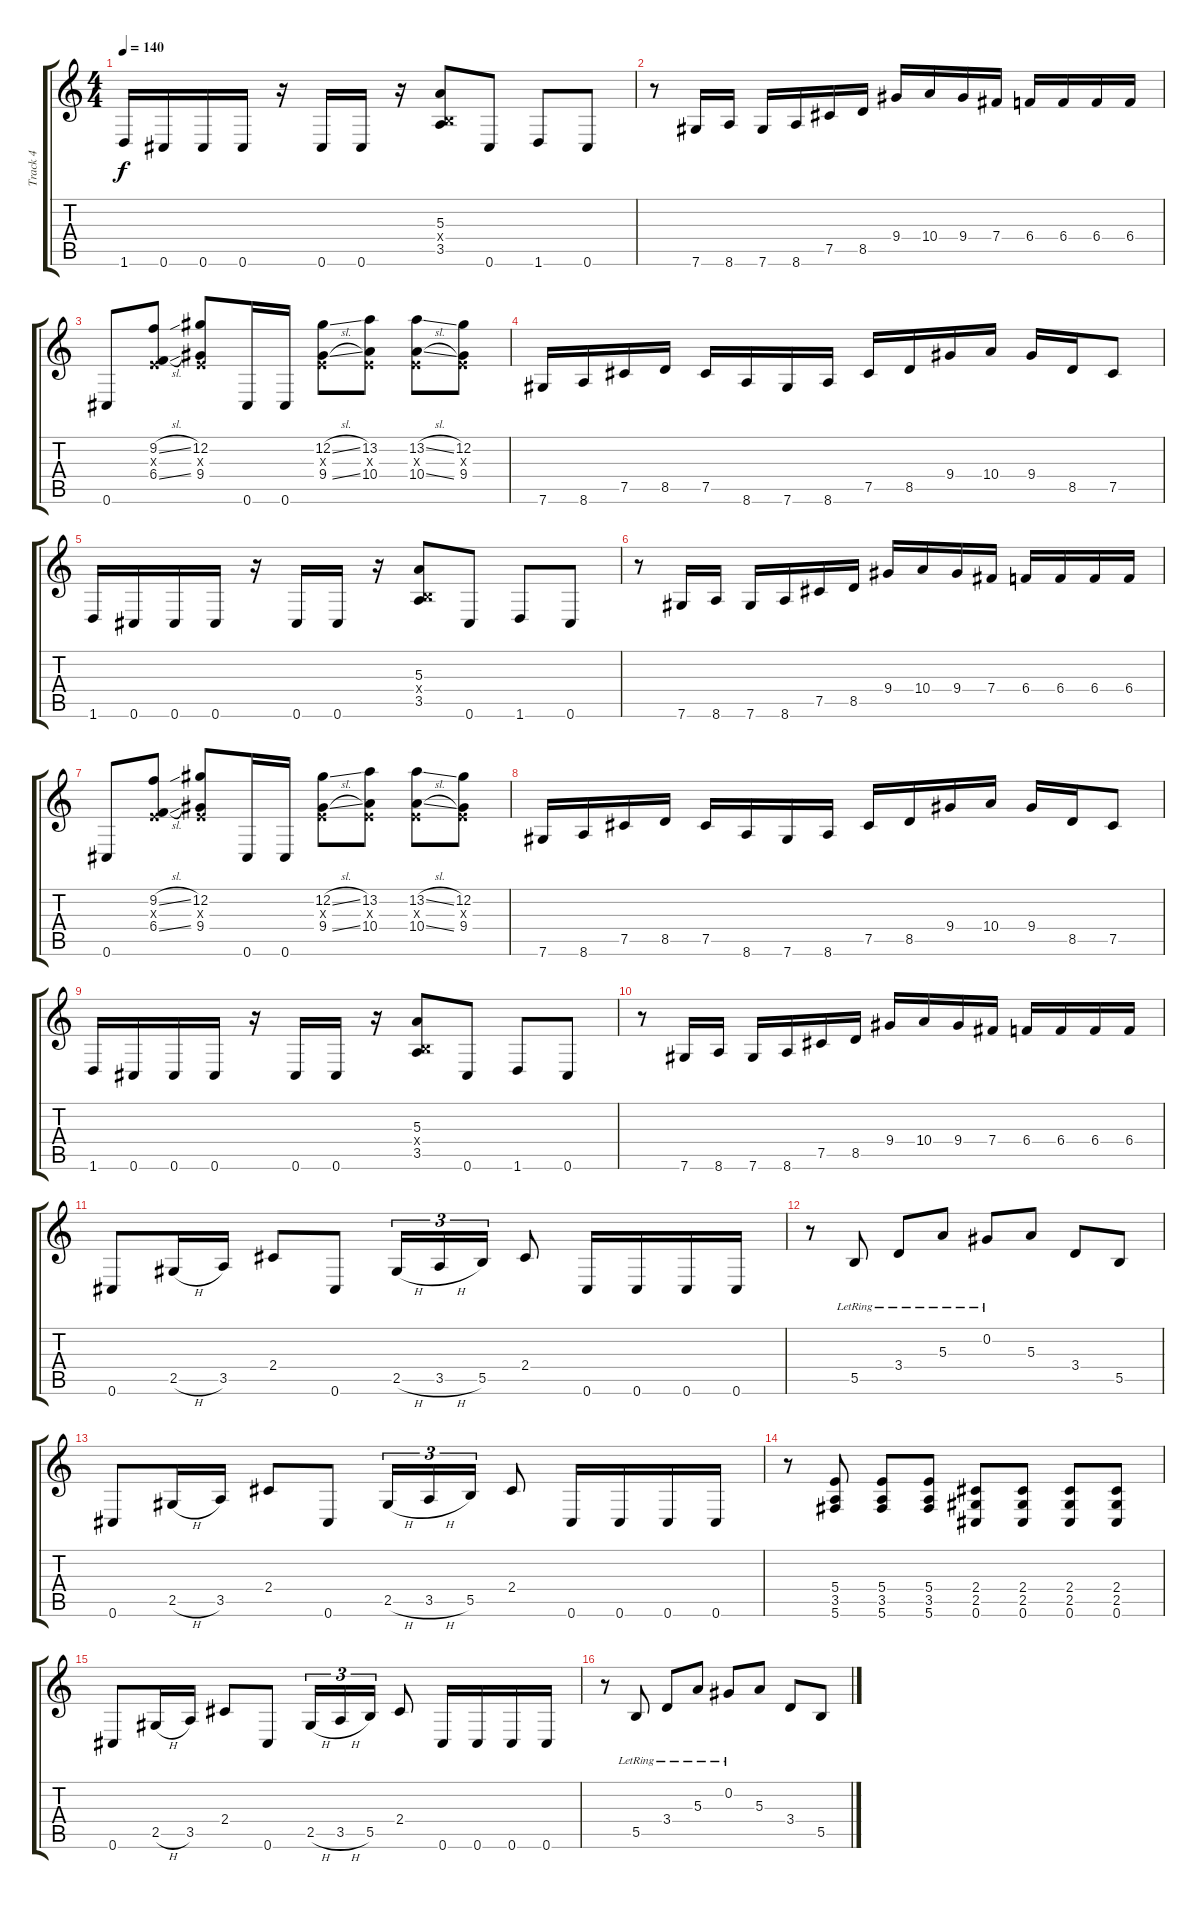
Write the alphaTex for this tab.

\track ("Track 4" "Track 4") {instrument distortionguitar}
\staff {score tabs}
\tuning (Db4 Ab3 E3 B2 Gb2 Db2) {hide}
\ts (4 4)
\tempo 140
\clef g2
\ks c
1.6.16{dy f} 0.6.16 0.6.16 0.6.16 r.16 0.6.16 0.6.16 r.16 (5.3 0.4{x} 3.5).8 0.6.8 1.6.8 0.6.8 |
r.8 7.6.16 8.6.16 7.6.16 8.6.16 7.5.16 8.5.16 9.4.16 10.4.16 9.4.16 7.4.16 6.4.16 6.4.16 6.4.16 6.4.16 |
0.6.8 (9.2{sl} 0.3{x} 6.4{sl}).8 (12.2 0.3{x} 9.4).8 0.6.16 0.6.16 (12.2{sl} 0.3{x} 9.4{sl}).8 (13.2 0.3{x} 10.4).8 (13.2{sl} 0.3{x} 10.4{sl}).8 (12.2 0.3{x} 9.4).8 |
7.6.16 8.6.16 7.5.16 8.5.16 7.5.16 8.6.16 7.6.16 8.6.16 7.5.16 8.5.16 9.4.16 10.4.16 9.4.16 8.5.16 7.5.8 |
1.6.16 0.6.16 0.6.16 0.6.16 r.16 0.6.16 0.6.16 r.16 (5.3 0.4{x} 3.5).8 0.6.8 1.6.8 0.6.8 |
r.8 7.6.16 8.6.16 7.6.16 8.6.16 7.5.16 8.5.16 9.4.16 10.4.16 9.4.16 7.4.16 6.4.16 6.4.16 6.4.16 6.4.16 |
0.6.8 (9.2{sl} 0.3{x} 6.4{sl}).8 (12.2 0.3{x} 9.4).8 0.6.16 0.6.16 (12.2{sl} 0.3{x} 9.4{sl}).8 (13.2 0.3{x} 10.4).8 (13.2{sl} 0.3{x} 10.4{sl}).8 (12.2 0.3{x} 9.4).8 |
7.6.16 8.6.16 7.5.16 8.5.16 7.5.16 8.6.16 7.6.16 8.6.16 7.5.16 8.5.16 9.4.16 10.4.16 9.4.16 8.5.16 7.5.8 |
1.6.16 0.6.16 0.6.16 0.6.16 r.16 0.6.16 0.6.16 r.16 (5.3 0.4{x} 3.5).8 0.6.8 1.6.8 0.6.8 |
r.8 7.6.16 8.6.16 7.6.16 8.6.16 7.5.16 8.5.16 9.4.16 10.4.16 9.4.16 7.4.16 6.4.16 6.4.16 6.4.16 6.4.16 |
0.6.8 2.5{h}.16 3.5.16 2.4.8 0.6.8 2.5{h}.16{tu (3 2)} 3.5{h}.16{tu (3 2)} 5.5.16{tu (3 2)} 2.4.8 0.6.16 0.6.16 0.6.16 0.6.16 |
r.8 5.5{lr}.8 3.4{lr}.8 5.3{lr}.8 0.2{lr}.8 5.3.8 3.4.8 5.5.8 |
0.6.8 2.5{h}.16 3.5.16 2.4.8 0.6.8 2.5{h}.16{tu (3 2)} 3.5{h}.16{tu (3 2)} 5.5.16{tu (3 2)} 2.4.8 0.6.16 0.6.16 0.6.16 0.6.16 |
r.8 (5.4 3.5 5.6).8 (5.4 3.5 5.6).8 (5.4 3.5 5.6).8 (2.4 2.5 0.6).8 (2.4 2.5 0.6).8 (2.4 2.5 0.6).8 (2.4 2.5 0.6).8 |
0.6.8 2.5{h}.16 3.5.16 2.4.8 0.6.8 2.5{h}.16{tu (3 2)} 3.5{h}.16{tu (3 2)} 5.5.16{tu (3 2)} 2.4.8 0.6.16 0.6.16 0.6.16 0.6.16 |
r.8 5.5{lr}.8 3.4{lr}.8 5.3{lr}.8 0.2{lr}.8 5.3.8 3.4.8 5.5.8
